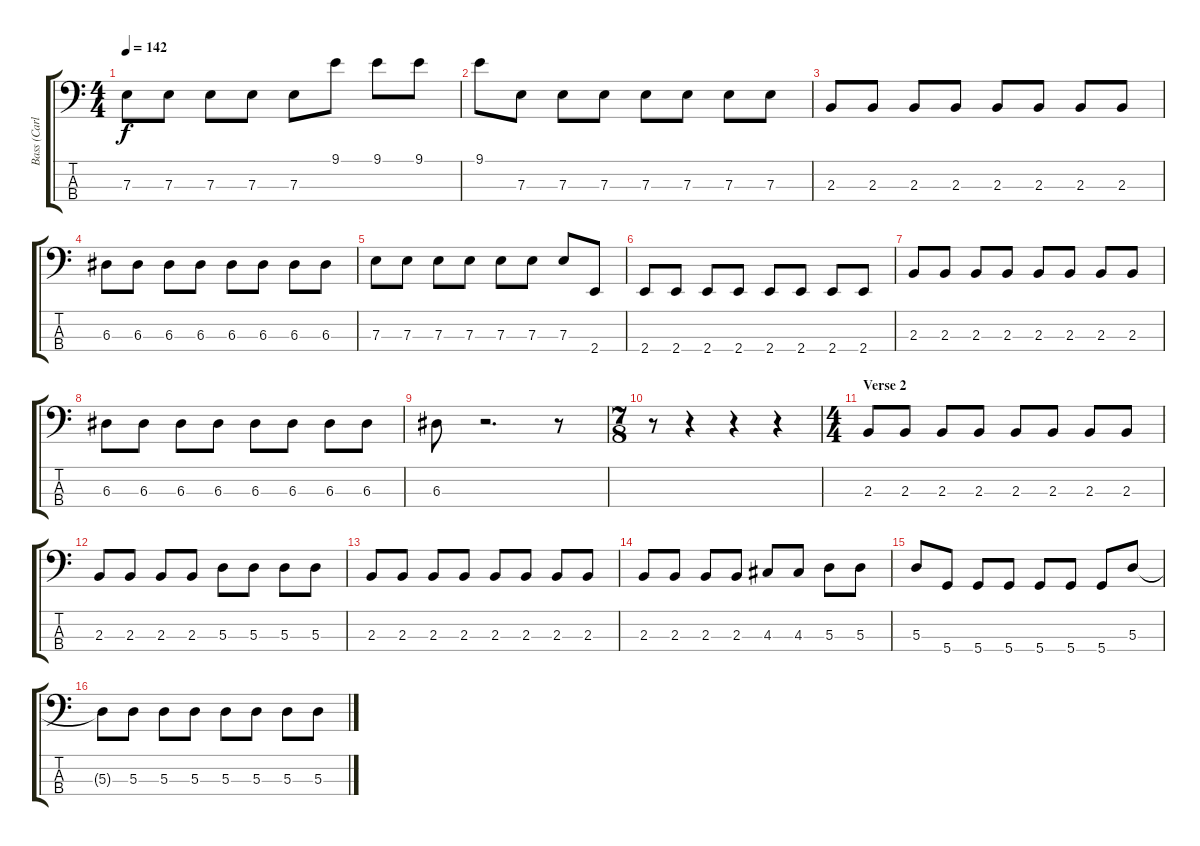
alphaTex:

\track ("Bass (Carlos)" "Bass (Carl") {instrument electricbasspick}
\staff {score tabs}
\tuning (G2 D2 A1 D1) {hide}
\ts (4 4)
\tempo 142
\clef f4
\ks c
7.3.8{dy f} 7.3.8 7.3.8 7.3.8 7.3.8 9.1.8 9.1.8 9.1.8 |
9.1.8 7.3.8 7.3.8 7.3.8 7.3.8 7.3.8 7.3.8 7.3.8 |
2.3.8 2.3.8 2.3.8 2.3.8 2.3.8 2.3.8 2.3.8 2.3.8 |
6.3.8 6.3.8 6.3.8 6.3.8 6.3.8 6.3.8 6.3.8 6.3.8 |
7.3.8 7.3.8 7.3.8 7.3.8 7.3.8 7.3.8 7.3.8 2.4.8 |
2.4.8 2.4.8 2.4.8 2.4.8 2.4.8 2.4.8 2.4.8 2.4.8 |
2.3.8 2.3.8 2.3.8 2.3.8 2.3.8 2.3.8 2.3.8 2.3.8 |
6.3.8 6.3.8 6.3.8 6.3.8 6.3.8 6.3.8 6.3.8 6.3.8 |
6.3.8 r.2{d} r.8 |
\ts (7 8)
r.8 r.4 r.4 r.4 |
\ts (4 4)
\section ("" "Verse 2")
2.3.8 2.3.8 2.3.8 2.3.8 2.3.8 2.3.8 2.3.8 2.3.8 |
2.3.8 2.3.8 2.3.8 2.3.8 5.3.8 5.3.8 5.3.8 5.3.8 |
2.3.8 2.3.8 2.3.8 2.3.8 2.3.8 2.3.8 2.3.8 2.3.8 |
2.3.8 2.3.8 2.3.8 2.3.8 4.3.8 4.3.8 5.3.8 5.3.8 |
5.3.8 5.4.8 5.4.8 5.4.8 5.4.8 5.4.8 5.4.8 5.3.8 |
5.3{t}.8 5.3.8 5.3.8 5.3.8 5.3.8 5.3.8 5.3.8 5.3.8
